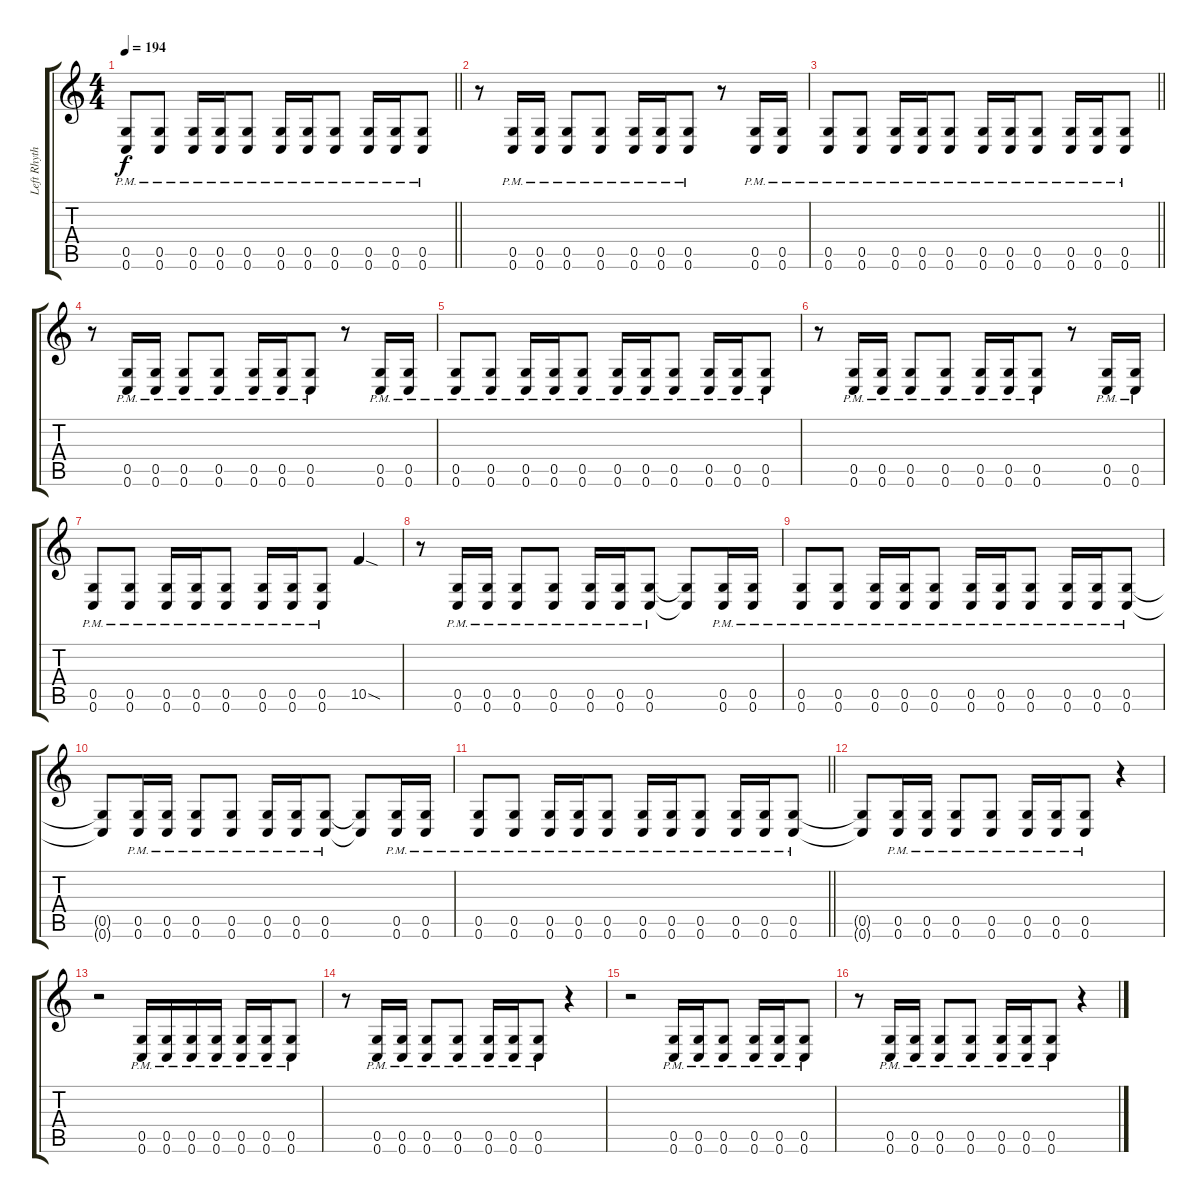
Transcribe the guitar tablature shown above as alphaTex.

\track ("Left Rhythm" "Left Rhyth") {instrument distortionguitar}
\staff {score tabs}
\tuning (D4 A3 F3 C3 G2 C2) {hide}
\ts (4 4)
\tempo 194
\clef g2
\barLineRight lightlight
\ks c
(0.5{pm} 0.6{pm}).8{dy f} (0.5{pm} 0.6{pm}).8 (0.5{pm} 0.6{pm}).16 (0.5{pm} 0.6{pm}).16 (0.5{pm} 0.6{pm}).8 (0.5{pm} 0.6{pm}).16 (0.5{pm} 0.6{pm}).16 (0.5{pm} 0.6{pm}).8 (0.5{pm} 0.6{pm}).16 (0.5{pm} 0.6{pm}).16 (0.5{pm} 0.6{pm}).8 |
\section ("" "")
r.8{volume 8} (0.5{pm} 0.6{pm}).16 (0.5{pm} 0.6{pm}).16 (0.5{pm} 0.6{pm}).8 (0.5{pm} 0.6{pm}).8 (0.5{pm} 0.6{pm}).16 (0.5{pm} 0.6{pm}).16 (0.5{pm} 0.6{pm}).8 r.8 (0.5{pm} 0.6{pm}).16 (0.5{pm} 0.6{pm}).16 |
\barLineRight lightlight
(0.5{pm} 0.6{pm}).8 (0.5{pm} 0.6{pm}).8 (0.5{pm} 0.6{pm}).16 (0.5{pm} 0.6{pm}).16 (0.5{pm} 0.6{pm}).8 (0.5{pm} 0.6{pm}).16 (0.5{pm} 0.6{pm}).16 (0.5{pm} 0.6{pm}).8 (0.5{pm} 0.6{pm}).16 (0.5{pm} 0.6{pm}).16 (0.5{pm} 0.6{pm}).8 |
\section ("" "")
r.8{volume 16} (0.5{pm} 0.6{pm}).16 (0.5{pm} 0.6{pm}).16 (0.5{pm} 0.6{pm}).8 (0.5{pm} 0.6{pm}).8 (0.5{pm} 0.6{pm}).16 (0.5{pm} 0.6{pm}).16 (0.5{pm} 0.6{pm}).8 r.8 (0.5{pm} 0.6{pm}).16 (0.5{pm} 0.6{pm}).16 |
(0.5{pm} 0.6{pm}).8 (0.5{pm} 0.6{pm}).8 (0.5{pm} 0.6{pm}).16 (0.5{pm} 0.6{pm}).16 (0.5{pm} 0.6{pm}).8 (0.5{pm} 0.6{pm}).16 (0.5{pm} 0.6{pm}).16 (0.5{pm} 0.6{pm}).8 (0.5{pm} 0.6{pm}).16 (0.5{pm} 0.6{pm}).16 (0.5{pm} 0.6{pm}).8 |
r.8 (0.5{pm} 0.6{pm}).16 (0.5{pm} 0.6{pm}).16 (0.5{pm} 0.6{pm}).8 (0.5{pm} 0.6{pm}).8 (0.5{pm} 0.6{pm}).16 (0.5{pm} 0.6{pm}).16 (0.5{pm} 0.6{pm}).8 r.8 (0.5{pm} 0.6{pm}).16 (0.5{pm} 0.6{pm}).16 |
(0.5{pm} 0.6{pm}).8 (0.5{pm} 0.6{pm}).8 (0.5{pm} 0.6{pm}).16 (0.5{pm} 0.6{pm}).16 (0.5{pm} 0.6{pm}).8 (0.5{pm} 0.6{pm}).16 (0.5{pm} 0.6{pm}).16 (0.5{pm} 0.6{pm}).8 10.5{sod}.4 |
r.8 (0.5{pm} 0.6{pm}).16 (0.5{pm} 0.6{pm}).16 (0.5{pm} 0.6{pm}).8 (0.5{pm} 0.6{pm}).8 (0.5{pm} 0.6{pm}).16 (0.5{pm} 0.6{pm}).16 (0.5{pm} 0.6{pm}).8 (0.5{t} 0.6{t}).8 (0.5{pm} 0.6{pm}).16 (0.5{pm} 0.6{pm}).16 |
(0.5{pm} 0.6{pm}).8 (0.5{pm} 0.6{pm}).8 (0.5{pm} 0.6{pm}).16 (0.5{pm} 0.6{pm}).16 (0.5{pm} 0.6{pm}).8 (0.5{pm} 0.6{pm}).16 (0.5{pm} 0.6{pm}).16 (0.5{pm} 0.6{pm}).8 (0.5{pm} 0.6{pm}).16 (0.5{pm} 0.6{pm}).16 (0.5{pm} 0.6{pm}).8 |
(0.5{t} 0.6{t}).8 (0.5{pm} 0.6{pm}).16 (0.5{pm} 0.6{pm}).16 (0.5{pm} 0.6{pm}).8 (0.5{pm} 0.6{pm}).8 (0.5{pm} 0.6{pm}).16 (0.5{pm} 0.6{pm}).16 (0.5{pm} 0.6{pm}).8 (0.5{t} 0.6{t}).8 (0.5{pm} 0.6{pm}).16 (0.5{pm} 0.6{pm}).16 |
\barLineRight lightlight
(0.5{pm} 0.6{pm}).8 (0.5{pm} 0.6{pm}).8 (0.5{pm} 0.6{pm}).16 (0.5{pm} 0.6{pm}).16 (0.5{pm} 0.6{pm}).8 (0.5{pm} 0.6{pm}).16 (0.5{pm} 0.6{pm}).16 (0.5{pm} 0.6{pm}).8 (0.5{pm} 0.6{pm}).16 (0.5{pm} 0.6{pm}).16 (0.5{pm} 0.6{pm}).8 |
\section ("" "")
(0.5{t} 0.6{t}).8 (0.5{pm} 0.6{pm}).16 (0.5{pm} 0.6{pm}).16 (0.5{pm} 0.6{pm}).8 (0.5{pm} 0.6{pm}).8 (0.5{pm} 0.6{pm}).16 (0.5{pm} 0.6{pm}).16 (0.5{pm} 0.6{pm}).8 r.4 |
r.2 (0.5{pm} 0.6{pm}).16 (0.5{pm} 0.6{pm}).16 (0.5{pm} 0.6{pm}).16 (0.5{pm} 0.6{pm}).16 (0.5{pm} 0.6{pm}).16 (0.5{pm} 0.6{pm}).16 (0.5{pm} 0.6{pm}).8 |
r.8 (0.5{pm} 0.6{pm}).16 (0.5{pm} 0.6{pm}).16 (0.5{pm} 0.6{pm}).8 (0.5{pm} 0.6{pm}).8 (0.5{pm} 0.6{pm}).16 (0.5{pm} 0.6{pm}).16 (0.5{pm} 0.6{pm}).8 r.4 |
r.2 (0.5{pm} 0.6{pm}).16 (0.5{pm} 0.6{pm}).16 (0.5{pm} 0.6{pm}).8 (0.5{pm} 0.6{pm}).16 (0.5{pm} 0.6{pm}).16 (0.5{pm} 0.6{pm}).8 |
r.8 (0.5{pm} 0.6{pm}).16 (0.5{pm} 0.6{pm}).16 (0.5{pm} 0.6{pm}).8 (0.5{pm} 0.6{pm}).8 (0.5{pm} 0.6{pm}).16 (0.5{pm} 0.6{pm}).16 (0.5{pm} 0.6{pm}).8 r.4
